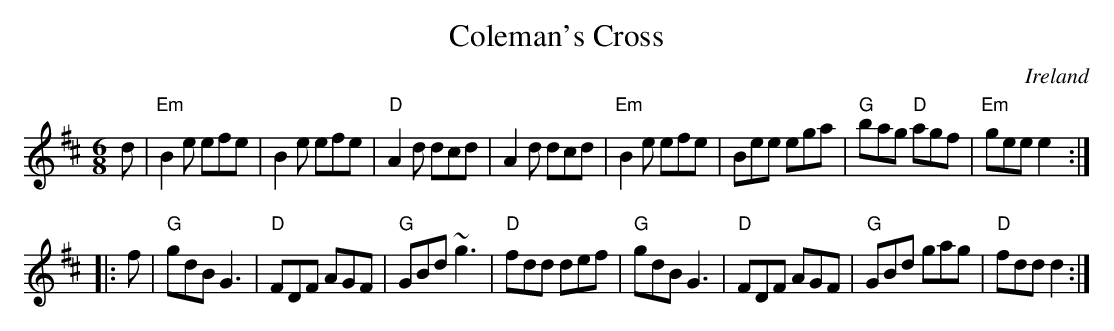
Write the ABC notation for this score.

X:1
T:Coleman's Cross
O:Ireland
M:6/8
L:1/8
K:D
d|\
"Em"B2e efe|B2e efe|"D"A2d dcd|A2d dcd|\
"Em"B2e efe|Bee ega|"G"bag "D"agf|"Em"gee e2:|
|:f|\
"G"gdB G3|"D"FDF AGF|"G"GBd ~g3|"D"fdd def|\
"G"gdB G3|"D"FDF AGF|"G"GBd gag|"D"fdd d2:|
